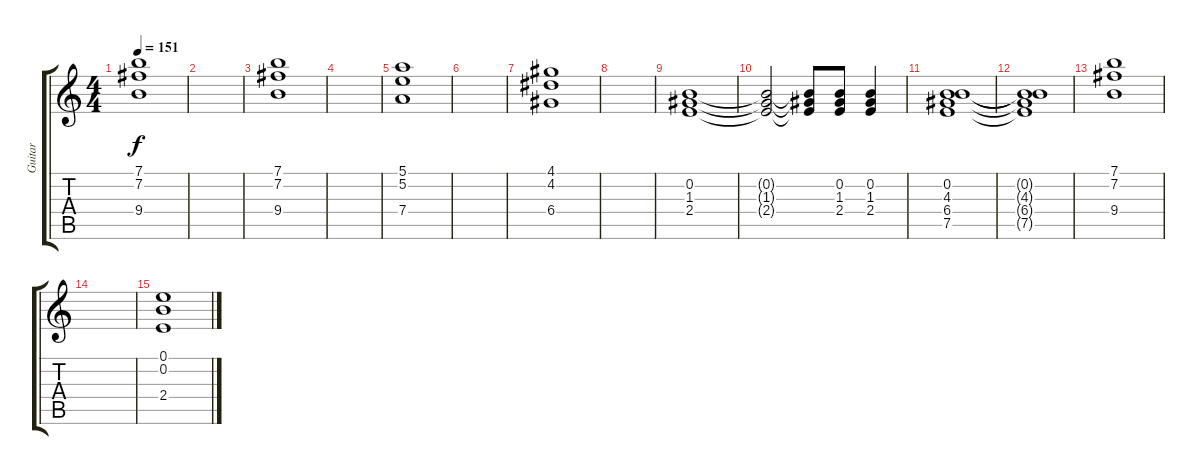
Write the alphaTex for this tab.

\track ("Guitar" "Guitar") {instrument electricguitarclean}
\staff {score tabs}
\tuning (E4 B3 G3 D3 A2 E2) {hide}
\ts (4 4)
\tempo 151
\clef g2
\ks c
(7.1 7.2 9.4).1{dy f} |
|
(7.1 7.2 9.4).1 |
|
(5.1 5.2 7.4).1 |
|
(4.1 4.2 6.4).1 |
|
(0.2 1.3 2.4).1 |
(0.2{t} 1.3{t} 2.4{t}).2 (0.2{t} 1.3{t} 2.4{t}).8 (0.2 1.3 2.4).8 (0.2 1.3 2.4).4 |
(0.2 4.3 6.4 7.5).1 |
(0.2{t} 4.3{t} 6.4{t} 7.5{t}).1 |
(7.1 7.2 9.4).1 |
|
(0.1 0.2 2.4).1
